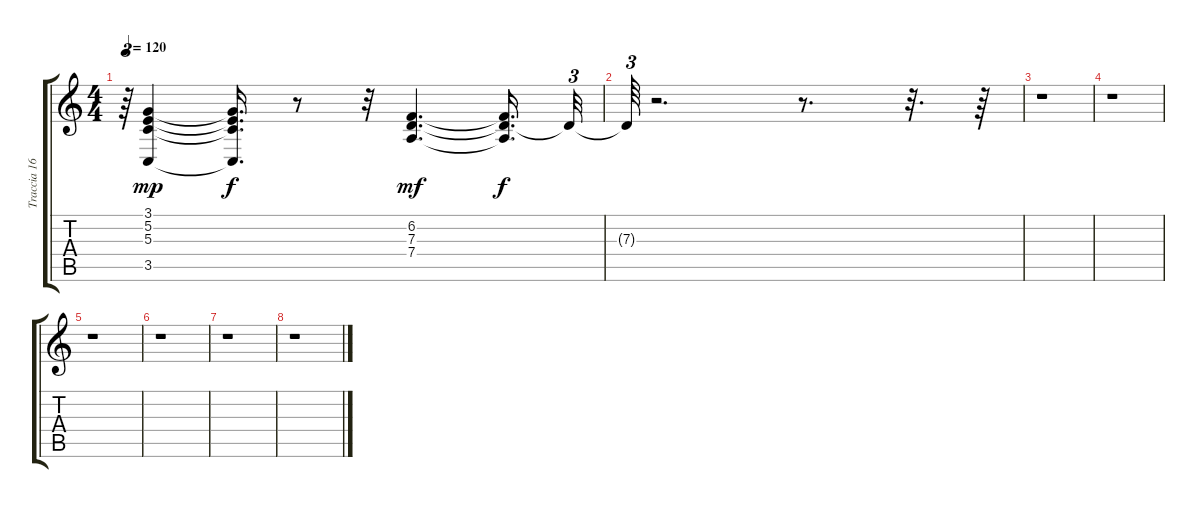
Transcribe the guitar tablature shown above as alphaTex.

\track ("Traccia 16" "Traccia 16") {instrument synthstrings1}
\staff {score tabs}
\tuning (E4 B3 G3 D3 A2 E2) {hide}
\ts (4 4)
\tempo 120
\clef g2
\ks c
r.64{tu (3 2) dy f} (3.1 5.2 5.3 3.5).4{dy mp} (3.1{t} 5.2{t} 5.3{t} 3.5{t}).16{d dy f} r.8 r.32 (6.2 7.3 7.4).4{d dy mf} (6.2{t} 7.3{t} 7.4{t}).16{d dy f} 7.3{t}.32{tu (3 2)} |
7.3{t}.64{tu (3 2)} r.2{d} r.8{d} r.32{d} r.64 |
r.1 |
r.1 |
r.1 |
r.1 |
r.1 |
r.1
